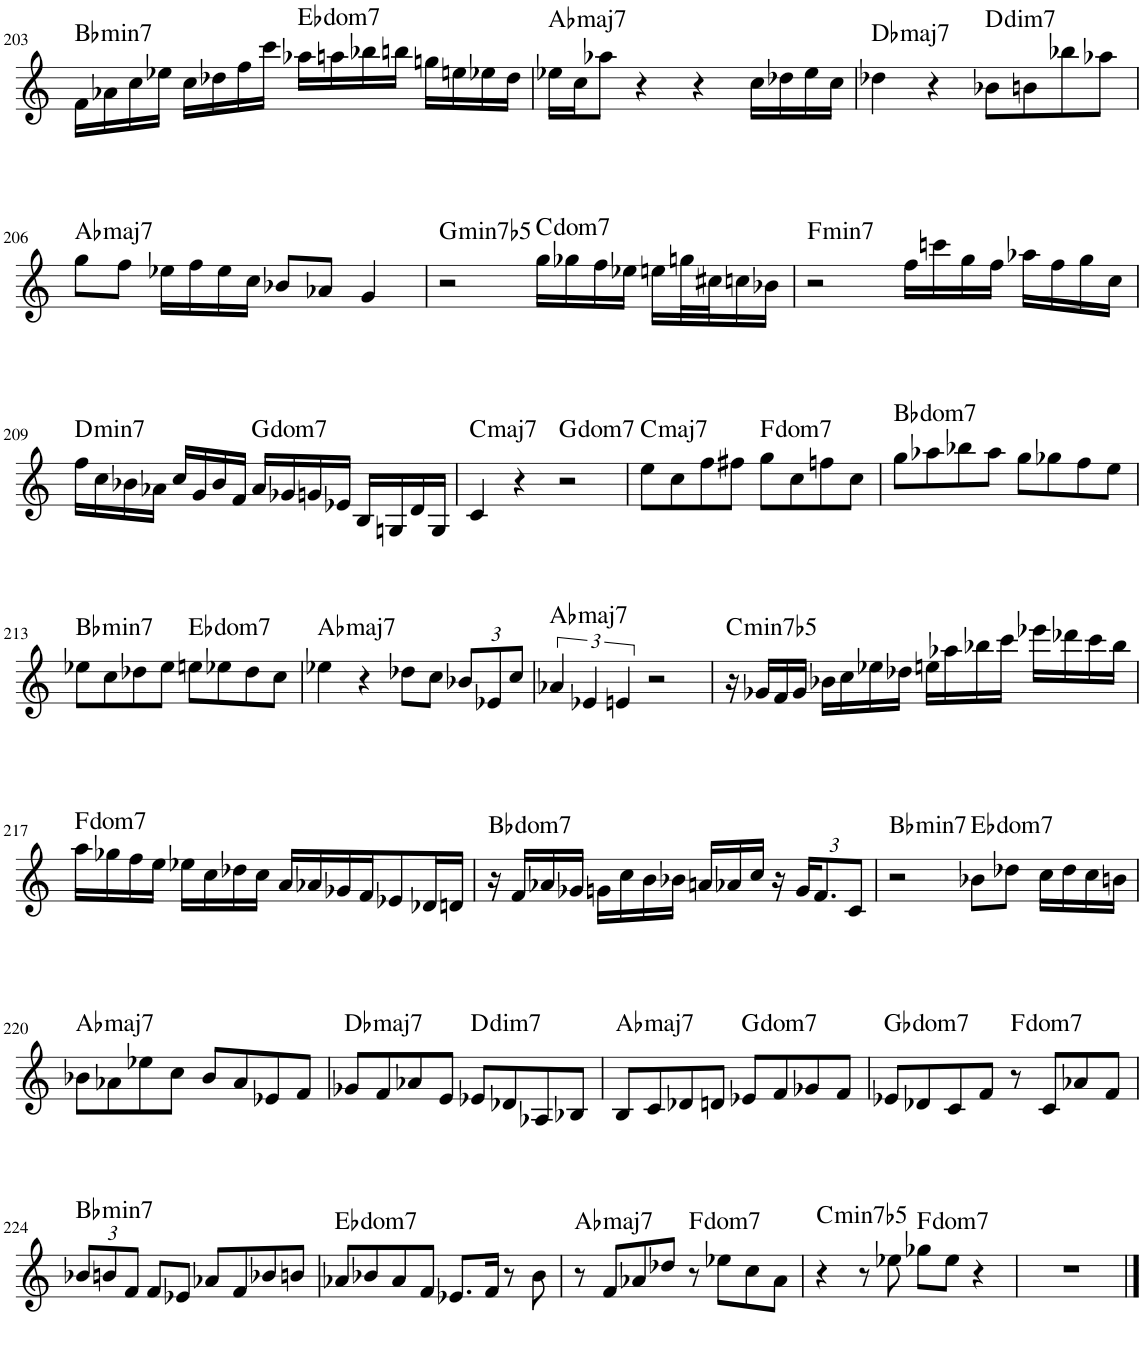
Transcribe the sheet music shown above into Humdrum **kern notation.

**kern	**harte
*part1	*part1
*staff1	*
*I"Piano	*
*I'Pno.	*
!!LO:PB:g=z
*clefG2	*
*k[]	*
*M4/4	*
=203	=203
!	!LO:H:kt=min7
16f\LL	Bb:min7
16a-X\	.
16cc\	.
16ee-X\JJ	.
16cc\LL	.
16dd-X\	.
16ff\	.
16ccc\JJ	.
!	!LO:H:kt=dom
16aa-X\LL	.
16aan\	.
16bb-X\	.
16bbn\JJ	.
16ggn\LL	.
16een\	.
16ee-X\	.
16dd-\JJ	.
=204	=204
!	!LO:H:kt=maj7
16ee-X\LL	Ab:maj7
16cc\J	.
8aa-X\J	.
4r	.
4r	.
16cc\LL	.
16dd-X\	.
16ee-\	.
16cc\JJ	.
=205	=205
!	!LO:H:kt=maj7
4dd-X\	Db:maj7
4r	.
!	!LO:H:kt=dim7
8b-X\L	D:dim7
8bn\	.
8bb-X\	.
8aa-X\J	.
!!LO:LB:g=z
=206	=206
!	!LO:H:kt=maj7
8gg\L	Ab:maj7
8ff\J	.
16ee-X\LL	.
16ff\	.
16ee-\	.
16cc\JJ	.
8b-X/L	.
8a-X/J	.
4g/	.
=207	=207
!	!LO:H:kt=min7b5
2r	G:hdim7
!	!LO:H:kt=dom
16gg\LL	.
16gg-X\	.
16ff\	.
16ee-X\JJ	.
16een\LL	.
32ggn\L	.
32cc#X\J	.
16ccn\	.
16b-X\JJ	.
=208	=208
!	!LO:H:kt=min7
2r	F:min7
16ff\LL	.
16cccn\	.
16gg\	.
16ff\JJ	.
16aa-X\LL	.
16ff\	.
16gg\	.
16cc\JJ	.
!!LO:LB:g=z
=209	=209
!	!LO:H:kt=min7
16ff\LL	D:min7
16cc\	.
16b-X\	.
16a-X\JJ	.
16cc/LL	.
16g/	.
16b-/	.
16f/JJ	.
!	!LO:H:kt=dom
16a-/LL	.
16g-X/	.
16gn/	.
16e-X/JJ	.
16B/LL	.
16Gn/	.
16d/	.
16G/JJ	.
=210	=210
!	!LO:H:kt=maj7
4c/	C:maj7
4r	.
!	!LO:H:kt=dom
2r	.
=211	=211
!	!LO:H:kt=maj7
8ee\L	C:maj7
8cc\	.
8ff\	.
8ff#X\J	.
!	!LO:H:kt=dom
8gg\L	.
8cc\	.
8ffn\	.
8cc\J	.
=212	=212
!	!LO:H:kt=dom
8gg\L	.
8aa-X\	.
8bb-X\	.
8aa-\J	.
8gg\L	.
8gg-X\	.
8ff\	.
8ee\J	.
!!LO:LB:g=z
=213	=213
!	!LO:H:kt=min7
8ee-X\L	Bb:min7
8cc\	.
8dd-X\	.
8ee-\J	.
!	!LO:H:kt=dom
8een\L	.
8ee-X\	.
8dd-\	.
8cc\J	.
=214	=214
!	!LO:H:kt=maj7
4ee-X\	Ab:maj7
4r	.
8dd-X\L	.
8cc\J	.
*Xbrackettup	*
12b-X/L	.
12e-X/	.
12cc/J	.
=215	=215
*brackettup	*
!	!LO:H:kt=maj7
6a-X/	Ab:maj7
6e-X/	.
6en/	.
2r	.
=216	=216
!	!LO:H:kt=min7b5
16r	C:hdim7
16g-X/LL	.
16f/	.
16g-/JJ	.
16b-X\LL	.
16cc\	.
16ee-X\	.
16dd-X\JJ	.
16een\LL	.
16aa-X\	.
16bb-X\	.
16ccc\JJ	.
16eee-X\LL	.
16ddd-X\	.
16ccc\	.
16bb-\JJ	.
!!LO:LB:g=z
=217	=217
!	!LO:H:kt=dom
16aa\LL	.
16gg-X\	.
16ff\	.
16ee\JJ	.
16ee-X\LL	.
16cc\	.
16dd-X\	.
16cc\JJ	.
16a/LL	.
16a-X/	.
16g-X/	.
16f/J	.
8e-X/	.
16d-X/L	.
16dn/JJ	.
=218	=218
!	!LO:H:kt=dom
16r	.
16f/LL	.
16a-X/	.
16g-X/JJ	.
16gn\LL	.
16cc\	.
16b\	.
16b-X\JJ	.
16an/LL	.
16a-X/	.
16cc/JJ	.
16r	.
*Xbrackettup	*
24g/KL	.
12.f/	.
12c/J	.
=219	=219
!	!LO:H:kt=min7
2r	Bb:min7
!	!LO:H:kt=dom
8b-X\L	.
8dd-X\J	.
16cc\LL	.
16dd-\	.
16cc\	.
16bn\JJ	.
!!LO:LB:g=z
=220	=220
!	!LO:H:kt=maj7
8b-X\L	Ab:maj7
8a-X\	.
8ee-X\	.
8cc\J	.
8b-/L	.
8a-/	.
8e-X/	.
8f/J	.
=221	=221
!	!LO:H:kt=maj7
8g-X/L	Db:maj7
8f/	.
8a-X/	.
8e/J	.
!	!LO:H:kt=dim7
8e-X/L	D:dim7
8d-X/	.
8A-X/	.
8B-X/J	.
=222	=222
!	!LO:H:kt=maj7
8B/L	Ab:maj7
8c/	.
8d-X/	.
8dn/J	.
!	!LO:H:kt=dom
8e-X/L	.
8f/	.
8g-X/	.
8f/J	.
=223	=223
!	!LO:H:kt=dom
8e-X/L	.
8d-X/	.
8c/	.
8f/J	.
!	!LO:H:kt=dom
8r	.
8c/L	.
8a-X/	.
8f/J	.
!!LO:LB:g=z
=224	=224
!	!LO:H:kt=min7
12b-X/L	Bb:min7
12bn/	.
12f/J	.
8f/L	.
8e-X/J	.
8a-X/L	.
8f/	.
8b-X/	.
8bn/J	.
=225	=225
!	!LO:H:kt=dom
8a-X/L	.
8b-X/	.
8a-/	.
8f/J	.
8.e-X/L	.
16f/Jk	.
8r	.
8b-\	.
=226	=226
!	!LO:H:kt=maj7
8r	Ab:maj7
8f/L	.
8a-X/	.
8dd-X/J	.
!	!LO:H:kt=dom
8r	.
8ee-X\L	.
8cc\	.
8a-\J	.
=227	=227
!	!LO:H:kt=min7b5
4r	C:hdim7
8r	.
8ee-X\	.
!	!LO:H:kt=dom
8gg-X\L	.
8ee-\J	.
4r	.
=228	=228
1r	.
==	==
*-	*-
